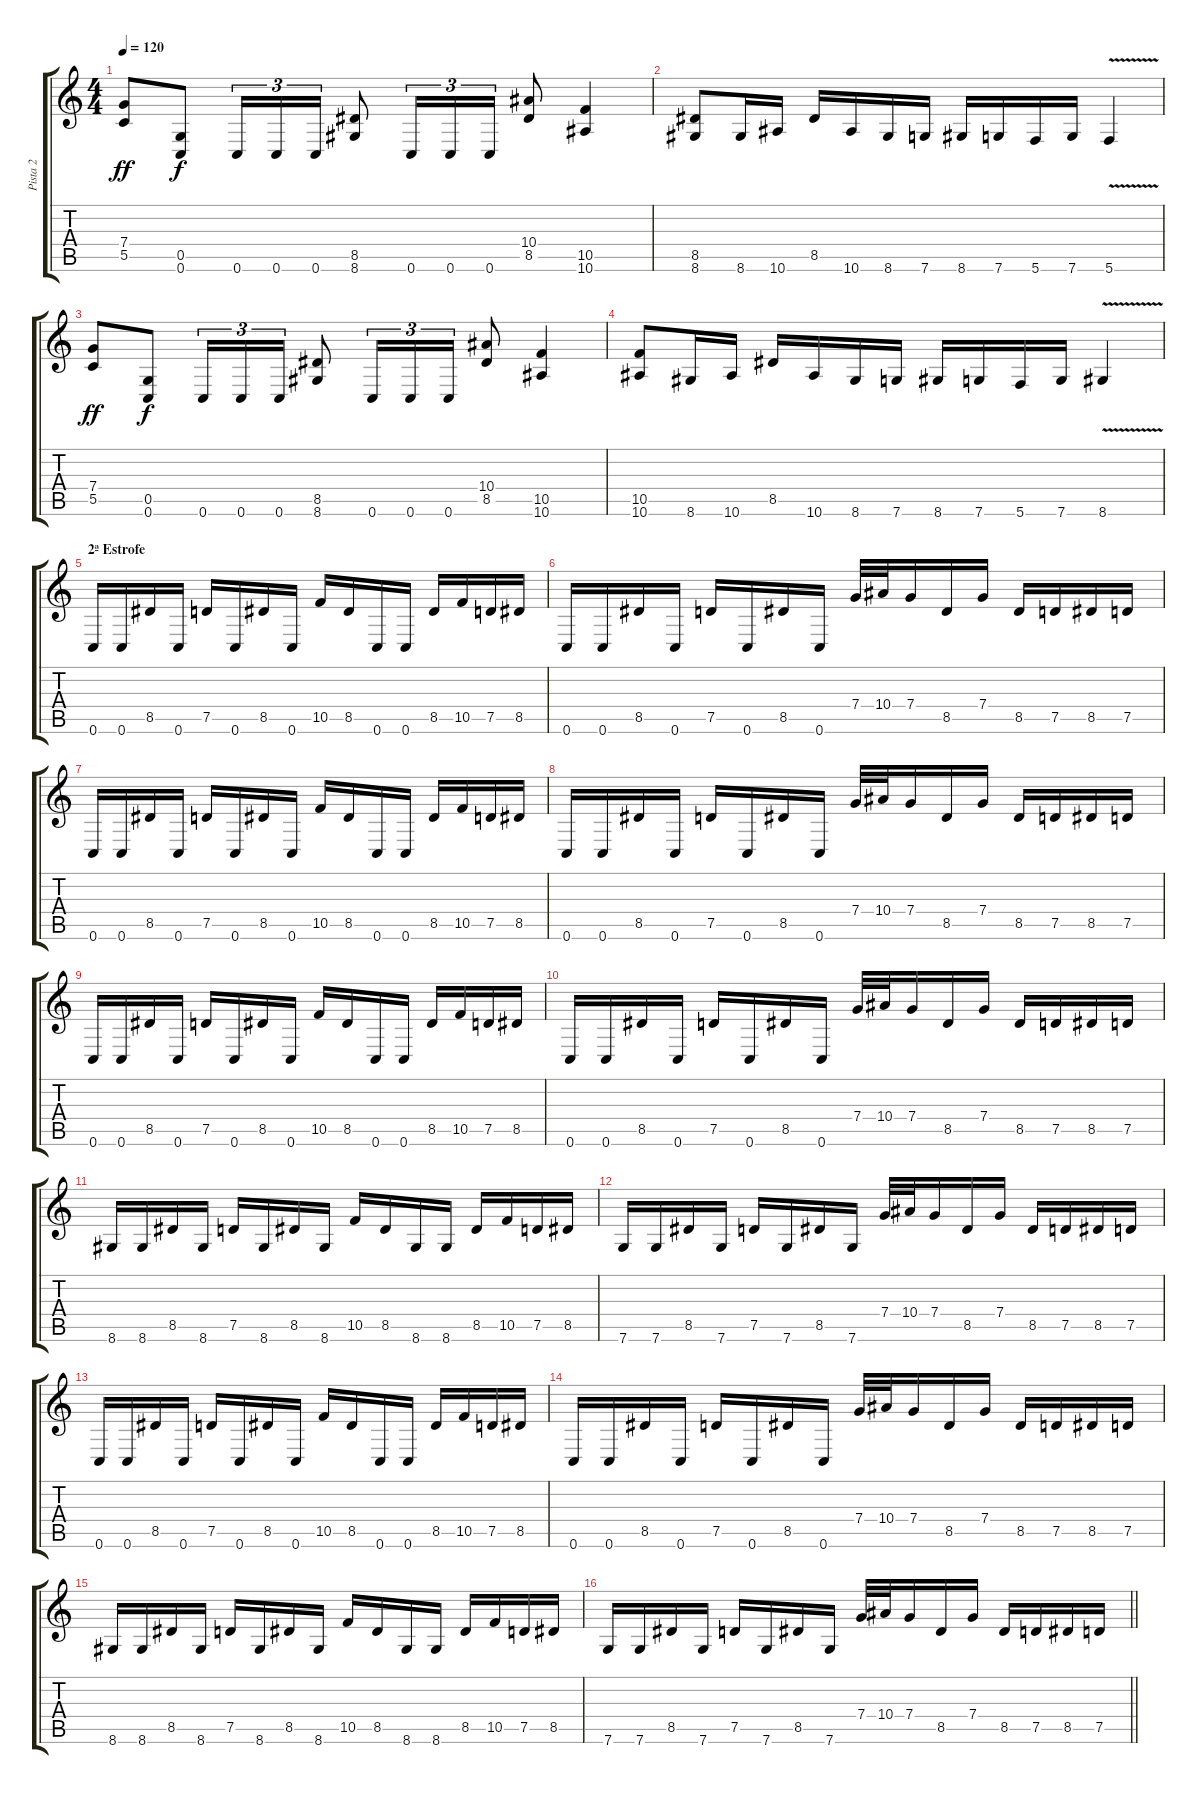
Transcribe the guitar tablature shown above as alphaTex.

\track ("Pista 2" "Pista 2") {instrument distortionguitar}
\staff {score tabs}
\tuning (D4 A3 F3 C3 G2 C2) {hide}
\ts (4 4)
\tempo 120
\clef g2
\ks c
(7.4 5.5).8{dy ff} (0.5 0.6).8{dy f} 0.6.16{tu (3 2)} 0.6.16{tu (3 2)} 0.6.16{tu (3 2)} (8.5 8.6).8 0.6.16{tu (3 2)} 0.6.16{tu (3 2)} 0.6.16{tu (3 2)} (10.4 8.5).8 (10.5 10.6).4 |
(8.5 8.6).8 8.6.16 10.6.16 8.5.16 10.6.16 8.6.16 7.6.16 8.6.16 7.6.16 5.6.16 7.6.16 5.6{v}.4 |
(7.4 5.5).8{dy ff} (0.5 0.6).8{dy f} 0.6.16{tu (3 2)} 0.6.16{tu (3 2)} 0.6.16{tu (3 2)} (8.5 8.6).8 0.6.16{tu (3 2)} 0.6.16{tu (3 2)} 0.6.16{tu (3 2)} (10.4 8.5).8 (10.5 10.6).4 |
(10.5 10.6).8 8.6.16 10.6.16 8.5.16 10.6.16 8.6.16 7.6.16 8.6.16 7.6.16 5.6.16 7.6.16 8.6{v}.4 |
\section ("" "2ª Estrofe")
0.6.16 0.6.16 8.5.16 0.6.16 7.5.16 0.6.16 8.5.16 0.6.16 10.5.16 8.5.16 0.6.16 0.6.16 8.5.16 10.5.16 7.5.16 8.5.16 |
0.6.16 0.6.16 8.5.16 0.6.16 7.5.16 0.6.16 8.5.16 0.6.16 7.4.32 10.4.32 7.4.16 8.5.16 7.4.16 8.5.16 7.5.16 8.5.16 7.5.16 |
0.6.16 0.6.16 8.5.16 0.6.16 7.5.16 0.6.16 8.5.16 0.6.16 10.5.16 8.5.16 0.6.16 0.6.16 8.5.16 10.5.16 7.5.16 8.5.16 |
0.6.16 0.6.16 8.5.16 0.6.16 7.5.16 0.6.16 8.5.16 0.6.16 7.4.32 10.4.32 7.4.16 8.5.16 7.4.16 8.5.16 7.5.16 8.5.16 7.5.16 |
0.6.16 0.6.16 8.5.16 0.6.16 7.5.16 0.6.16 8.5.16 0.6.16 10.5.16 8.5.16 0.6.16 0.6.16 8.5.16 10.5.16 7.5.16 8.5.16 |
0.6.16 0.6.16 8.5.16 0.6.16 7.5.16 0.6.16 8.5.16 0.6.16 7.4.32 10.4.32 7.4.16 8.5.16 7.4.16 8.5.16 7.5.16 8.5.16 7.5.16 |
8.6.16 8.6.16 8.5.16 8.6.16 7.5.16 8.6.16 8.5.16 8.6.16 10.5.16 8.5.16 8.6.16 8.6.16 8.5.16 10.5.16 7.5.16 8.5.16 |
7.6.16 7.6.16 8.5.16 7.6.16 7.5.16 7.6.16 8.5.16 7.6.16 7.4.32 10.4.32 7.4.16 8.5.16 7.4.16 8.5.16 7.5.16 8.5.16 7.5.16 |
0.6.16 0.6.16 8.5.16 0.6.16 7.5.16 0.6.16 8.5.16 0.6.16 10.5.16 8.5.16 0.6.16 0.6.16 8.5.16 10.5.16 7.5.16 8.5.16 |
0.6.16 0.6.16 8.5.16 0.6.16 7.5.16 0.6.16 8.5.16 0.6.16 7.4.32 10.4.32 7.4.16 8.5.16 7.4.16 8.5.16 7.5.16 8.5.16 7.5.16 |
8.6.16 8.6.16 8.5.16 8.6.16 7.5.16 8.6.16 8.5.16 8.6.16 10.5.16 8.5.16 8.6.16 8.6.16 8.5.16 10.5.16 7.5.16 8.5.16 |
\barLineRight lightlight
7.6.16 7.6.16 8.5.16 7.6.16 7.5.16 7.6.16 8.5.16 7.6.16 7.4.32 10.4.32 7.4.16 8.5.16 7.4.16 8.5.16 7.5.16 8.5.16 7.5.16
